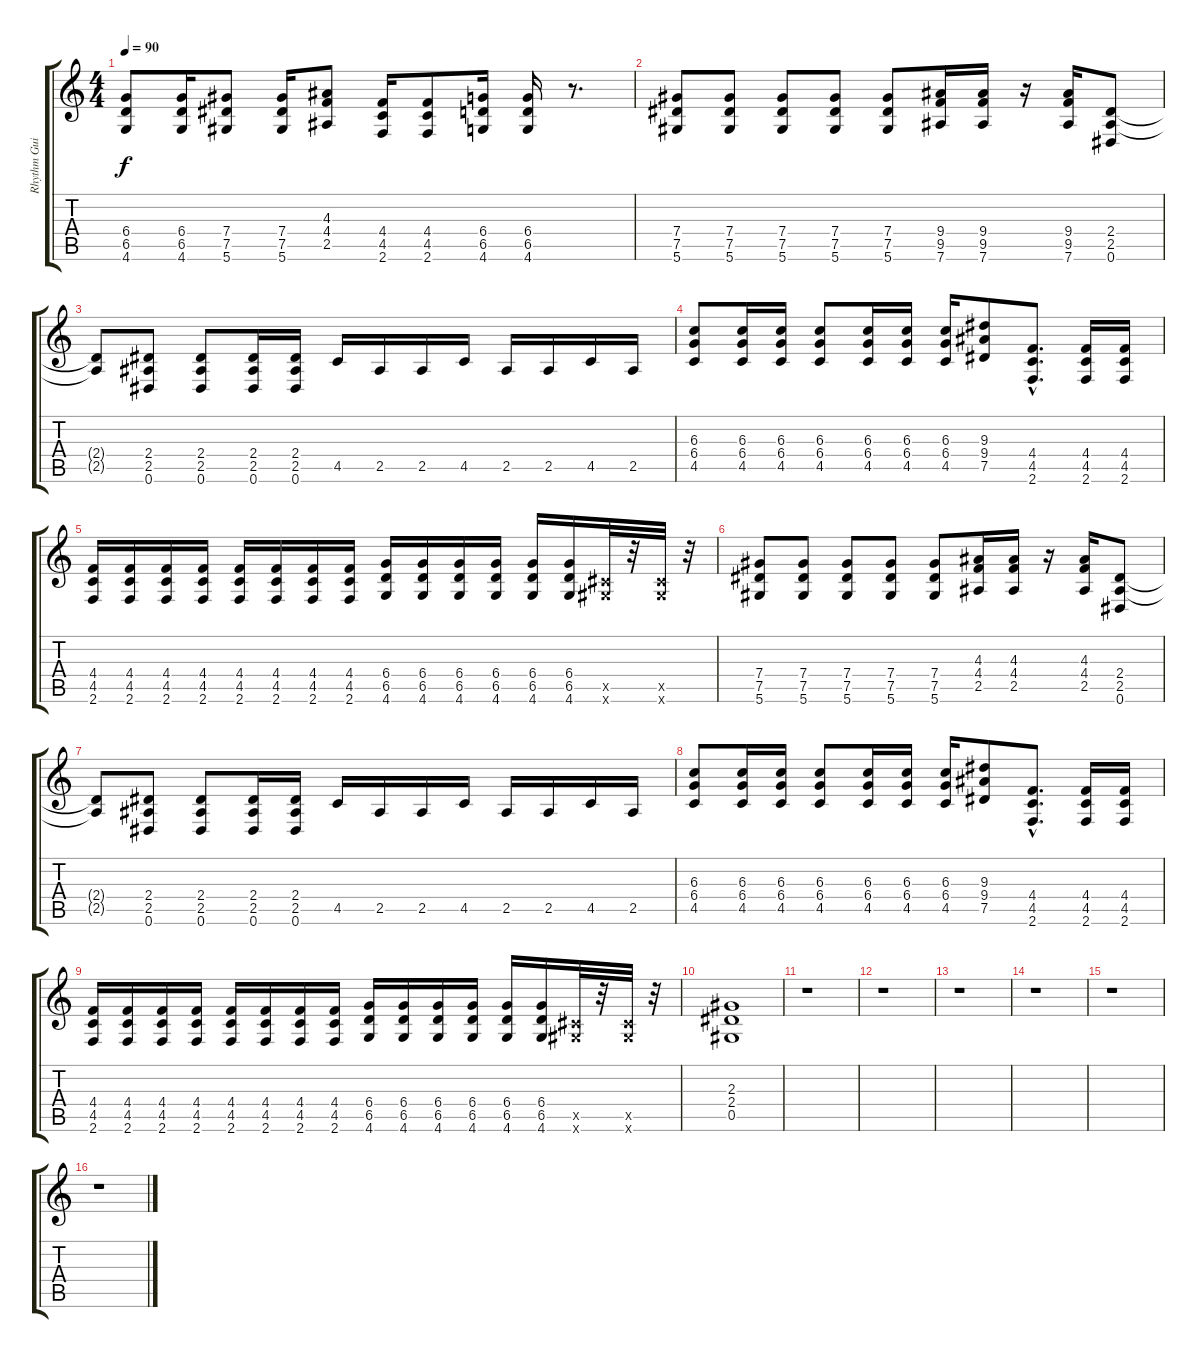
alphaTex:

\track ("Rhythm Guitar" "Rhythm Gui") {instrument distortionguitar}
\staff {score tabs}
\tuning (Eb4 Bb3 Gb3 Db3 Ab2 Eb2) {hide}
\ts (4 4)
\tempo 90
\clef g2
\ks c
(6.4 6.5 4.6).8{dy f} (6.4 6.5 4.6).16 (7.4 7.5 5.6).8 (7.4 7.5 5.6).16 (4.3 4.4 2.5).8 (4.4 4.5 2.6).16 (4.4 4.5 2.6).8 (6.4 6.5 4.6).16 (6.4 6.5 4.6).16 r.8{d} |
(7.4 7.5 5.6).8 (7.4 7.5 5.6).8 (7.4 7.5 5.6).8 (7.4 7.5 5.6).8 (7.4 7.5 5.6).8 (9.4 9.5 7.6).16 (9.4 9.5 7.6).16 r.16 (9.4 9.5 7.6).16 (2.4 2.5 0.6).8 |
(2.4{t} 2.5{t}).8 (2.4 2.5 0.6).8 (2.4 2.5 0.6).8 (2.4 2.5 0.6).16 (2.4 2.5 0.6).16 4.5.16 2.5.16 2.5.16 4.5.16 2.5.16 2.5.16 4.5.16 2.5.16 |
(6.3 6.4 4.5).8 (6.3 6.4 4.5).16 (6.3 6.4 4.5).16 (6.3 6.4 4.5).8 (6.3 6.4 4.5).16 (6.3 6.4 4.5).16 (6.3 6.4 4.5).16 (9.3 9.4 7.5).8 (4.4{hac} 4.5{hac} 2.6{hac}).8{d} (4.4 4.5 2.6).16 (4.4 4.5 2.6).16 |
(4.4 4.5 2.6).16 (4.4 4.5 2.6).16 (4.4 4.5 2.6).16 (4.4 4.5 2.6).16 (4.4 4.5 2.6).16 (4.4 4.5 2.6).16 (4.4 4.5 2.6).16 (4.4 4.5 2.6).16 (6.4 6.5 4.6).16 (6.4 6.5 4.6).16 (6.4 6.5 4.6).16 (6.4 6.5 4.6).16 (6.4 6.5 4.6).16 (6.4 6.5 4.6).16 (5.5{x} 5.6{x}).32 r.32 (5.5{x} 5.6{x}).32 r.32 |
(7.4 7.5 5.6).8 (7.4 7.5 5.6).8 (7.4 7.5 5.6).8 (7.4 7.5 5.6).8 (7.4 7.5 5.6).8 (4.3 4.4 2.5).16 (4.3 4.4 2.5).16 r.16 (4.3 4.4 2.5).16 (2.4 2.5 0.6).8 |
(2.4{t} 2.5{t}).8 (2.4 2.5 0.6).8 (2.4 2.5 0.6).8 (2.4 2.5 0.6).16 (2.4 2.5 0.6).16 4.5.16 2.5.16 2.5.16 4.5.16 2.5.16 2.5.16 4.5.16 2.5.16 |
(6.3 6.4 4.5).8 (6.3 6.4 4.5).16 (6.3 6.4 4.5).16 (6.3 6.4 4.5).8 (6.3 6.4 4.5).16 (6.3 6.4 4.5).16 (6.3 6.4 4.5).16 (9.3 9.4 7.5).8 (4.4{hac} 4.5{hac} 2.6{hac}).8{d} (4.4 4.5 2.6).16 (4.4 4.5 2.6).16 |
(4.4 4.5 2.6).16 (4.4 4.5 2.6).16 (4.4 4.5 2.6).16 (4.4 4.5 2.6).16 (4.4 4.5 2.6).16 (4.4 4.5 2.6).16 (4.4 4.5 2.6).16 (4.4 4.5 2.6).16 (6.4 6.5 4.6).16 (6.4 6.5 4.6).16 (6.4 6.5 4.6).16 (6.4 6.5 4.6).16 (6.4 6.5 4.6).16 (6.4 6.5 4.6).16 (5.5{x} 5.6{x}).32 r.32 (5.5{x} 5.6{x}).32 r.32 |
(2.3 2.4 0.5).1{instrument distortionguitar} |
r.1 |
r.1 |
r.1 |
r.1 |
r.1 |
r.1
